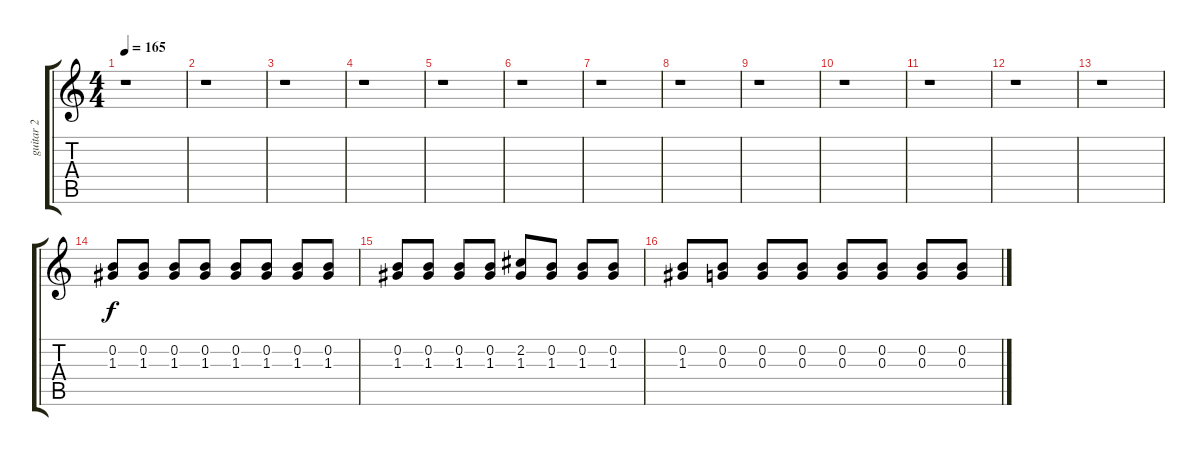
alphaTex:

\track ("guitar 2" "guitar 2") {instrument distortionguitar}
\staff {score tabs}
\tuning (E4 B3 G3 D3 A2 E2) {hide}
\ts (4 4)
\tempo 165
\clef g2
\ks c
r.1{dy f} |
r.1 |
r.1 |
r.1 |
r.1 |
r.1 |
r.1 |
r.1 |
r.1 |
r.1 |
r.1 |
r.1 |
r.1 |
(0.2 1.3).8 (0.2 1.3).8 (0.2 1.3).8 (0.2 1.3).8 (0.2 1.3).8 (0.2 1.3).8 (0.2 1.3).8 (0.2 1.3).8 |
(0.2 1.3).8 (0.2 1.3).8 (0.2 1.3).8 (0.2 1.3).8 (2.2 1.3).8 (0.2 1.3).8 (0.2 1.3).8 (0.2 1.3).8 |
(0.2 1.3).8 (0.2 0.3).8 (0.2 0.3).8 (0.2 0.3).8 (0.2 0.3).8 (0.2 0.3).8 (0.2 0.3).8 (0.2 0.3).8
